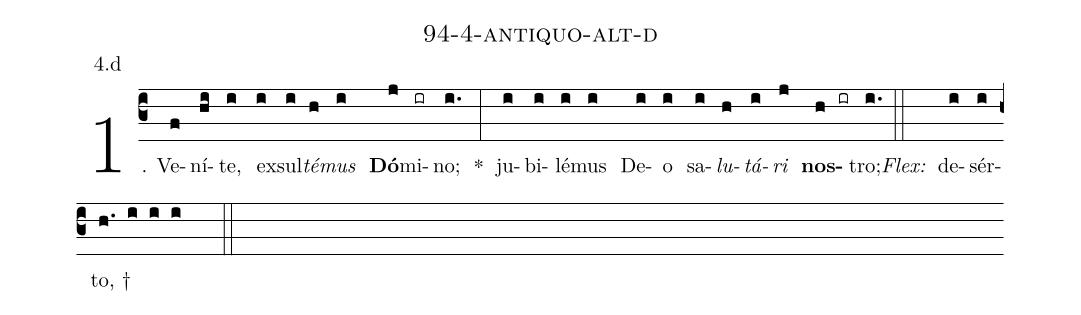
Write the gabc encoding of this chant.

name: 94-4-antiquo-alt-d;
annotation: 4.d;
%%
(c3)1. Ve(f)ní(hi)te,(i) ex(i)sul(i)<i>té</i>(h)<i>mus</i>(i) <b>Dó</b>(j)mi(ir)no;(i.) *(:) ju(i)bi(i)lé(i)mus(i) De(i)o(i) sa(i)<i>lu</i>(h)<i>tá</i>(i)<i>ri</i>(j) <b>nos</b>(h ir)tro;(i.) (::)
<i>Flex:</i>()  de(i)sér(i)to, †(h. i i i  ::)
